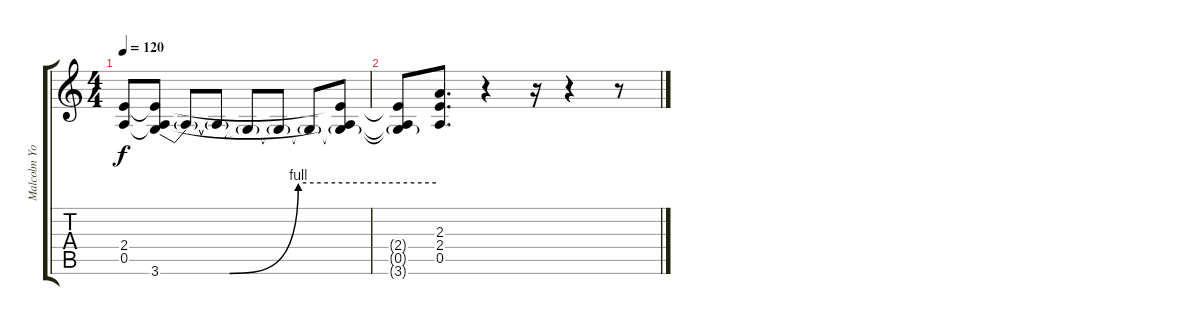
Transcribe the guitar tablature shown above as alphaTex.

\track ("Malcolm Young" "Malcolm Yo") {instrument distortionguitar}
\staff {score tabs}
\tuning (E4 B3 G3 D3 A2 E2) {hide}
\ts (4 4)
\tempo 120
\clef g2
\ks c
(2.4{t} 0.5{t}).8{dy f} (2.4{t} 0.5{t} 3.6{be (custom 0 0 10 0 15 0 30 4 60 4)}).8 3.6{t}.8 3.6{t}.8 3.6{t}.8 3.6{t}.8 3.6{t}.8 (2.4{t} 0.5{t} 3.6{t}).8 |
(2.4{t} 0.5{t} 3.6{t}).8 (2.3 2.4 0.5).8{d} r.4 r.16 r.4 r.8
